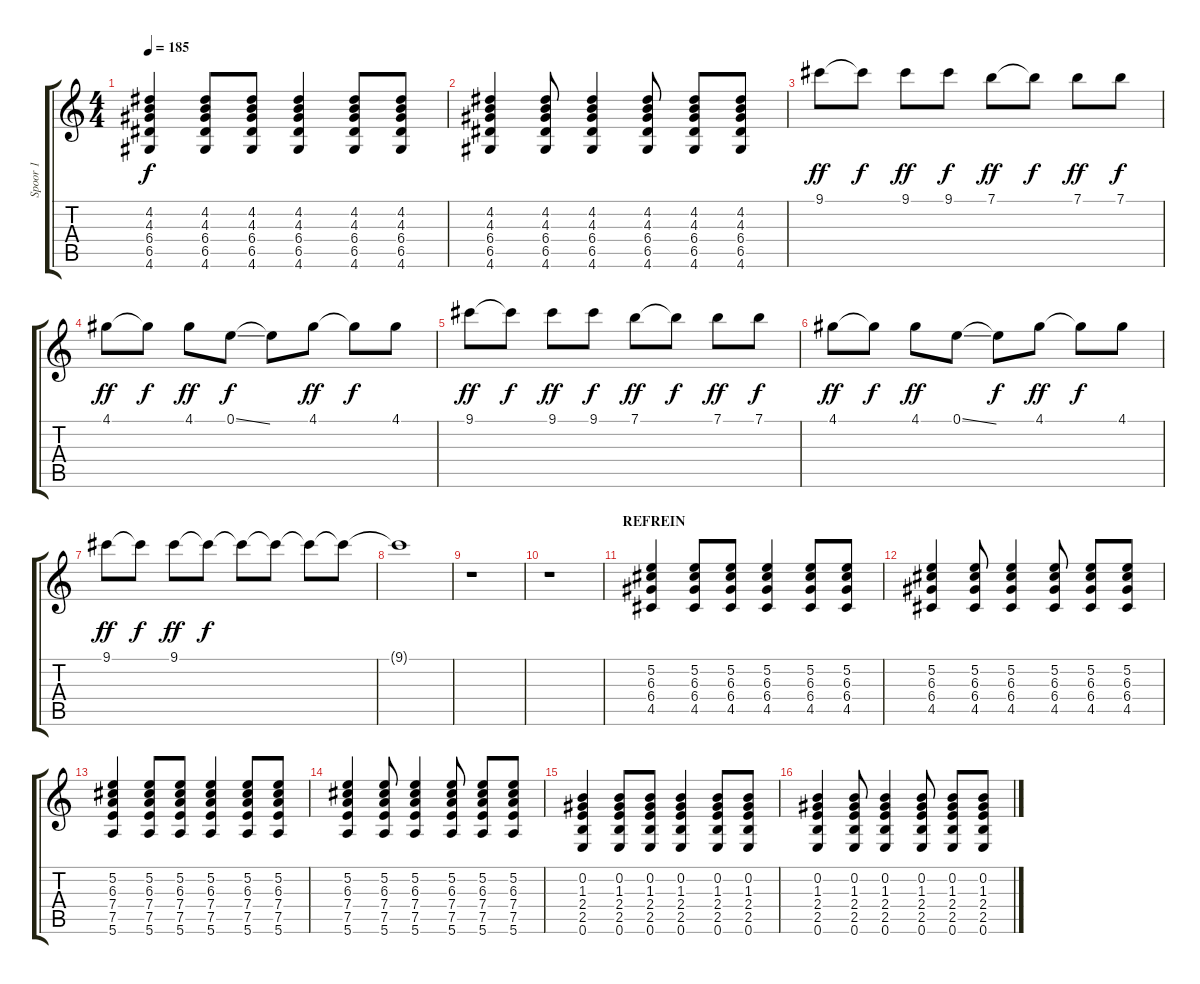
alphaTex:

\track ("Spoor 1" "Spoor 1") {instrument acousticguitarnylon}
\staff {score tabs}
\tuning (E4 B3 G3 D3 A2 E2) {hide}
\ts (4 4)
\tempo 185
\clef g2
\ks c
(4.2 4.3 6.4 6.5 4.6).4{dy f} (4.2 4.3 6.4 6.5 4.6).8 (4.2 4.3 6.4 6.5 4.6).8 (4.2 4.3 6.4 6.5 4.6).4 (4.2 4.3 6.4 6.5 4.6).8 (4.2 4.3 6.4 6.5 4.6).8 |
(4.2 4.3 6.4 6.5 4.6).4 (4.2 4.3 6.4 6.5 4.6).8 (4.2 4.3 6.4 6.5 4.6).4 (4.2 4.3 6.4 6.5 4.6).8 (4.2 4.3 6.4 6.5 4.6).8 (4.2 4.3 6.4 6.5 4.6).8 |
9.1.8{dy ff} 9.1{t}.8{dy f} 9.1.8{dy ff} 9.1.8{dy f} 7.1.8{dy ff} 7.1{t}.8{dy f} 7.1.8{dy ff} 7.1.8{dy f} |
4.1.8{dy ff} 4.1{t}.8{dy f} 4.1.8{dy ff} 0.1{ss}.8{dy f} 0.1{t}.8 4.1.8{dy ff} 4.1{t}.8{dy f} 4.1.8 |
9.1.8{dy ff} 9.1{t}.8{dy f} 9.1.8{dy ff} 9.1.8{dy f} 7.1.8{dy ff} 7.1{t}.8{dy f} 7.1.8{dy ff} 7.1.8{dy f} |
4.1.8{dy ff} 4.1{t}.8{dy f} 4.1.8{dy ff} 0.1{ss}.8 0.1{t}.8{dy f} 4.1.8{dy ff} 4.1{t}.8{dy f} 4.1.8 |
9.1.8{dy ff} 9.1{t}.8{dy f} 9.1.8{dy ff} 9.1{t}.8{dy f} 9.1{t}.8 9.1{t}.8 9.1{t}.8 9.1{t}.8 |
9.1{t}.1 |
r.1 |
r.1 |
\section ("" "REFREIN")
(5.2 6.3 6.4 4.5).4 (5.2 6.3 6.4 4.5).8 (5.2 6.3 6.4 4.5).8 (5.2 6.3 6.4 4.5).4 (5.2 6.3 6.4 4.5).8 (5.2 6.3 6.4 4.5).8 |
(5.2 6.3 6.4 4.5).4 (5.2 6.3 6.4 4.5).8 (5.2 6.3 6.4 4.5).4 (5.2 6.3 6.4 4.5).8 (5.2 6.3 6.4 4.5).8 (5.2 6.3 6.4 4.5).8 |
(5.2 6.3 7.4 7.5 5.6).4 (5.2 6.3 7.4 7.5 5.6).8 (5.2 6.3 7.4 7.5 5.6).8 (5.2 6.3 7.4 7.5 5.6).4 (5.2 6.3 7.4 7.5 5.6).8 (5.2 6.3 7.4 7.5 5.6).8 |
(5.2 6.3 7.4 7.5 5.6).4 (5.2 6.3 7.4 7.5 5.6).8 (5.2 6.3 7.4 7.5 5.6).4 (5.2 6.3 7.4 7.5 5.6).8 (5.2 6.3 7.4 7.5 5.6).8 (5.2 6.3 7.4 7.5 5.6).8 |
(0.2 1.3 2.4 2.5 0.6).4 (0.2 1.3 2.4 2.5 0.6).8 (0.2 1.3 2.4 2.5 0.6).8 (0.2 1.3 2.4 2.5 0.6).4 (0.2 1.3 2.4 2.5 0.6).8 (0.2 1.3 2.4 2.5 0.6).8 |
(0.2 1.3 2.4 2.5 0.6).4 (0.2 1.3 2.4 2.5 0.6).8 (0.2 1.3 2.4 2.5 0.6).4 (0.2 1.3 2.4 2.5 0.6).8 (0.2 1.3 2.4 2.5 0.6).8 (0.2 1.3 2.4 2.5 0.6).8
